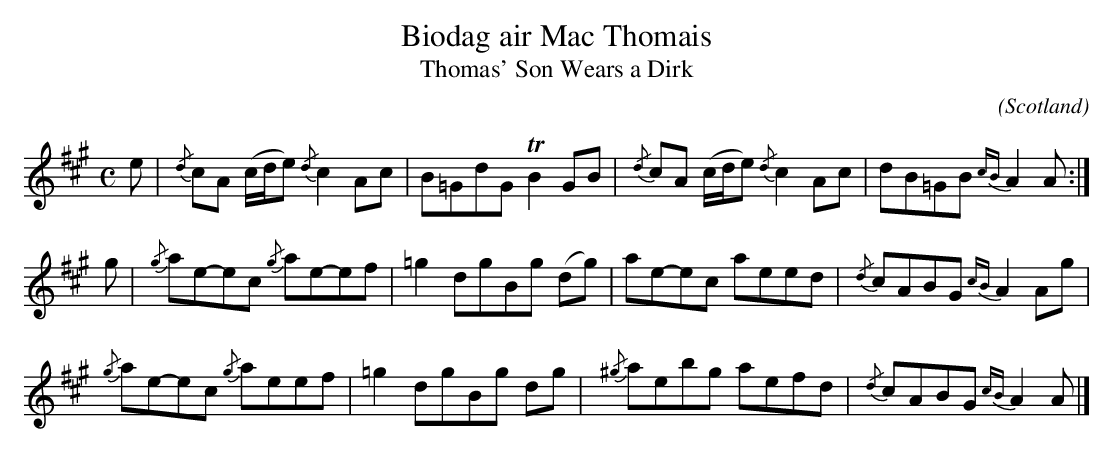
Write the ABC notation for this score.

X:1
T:Biodag air Mac Thomais
T:Thomas' Son Wears a Dirk
C:
O:Scotland
M:C
L:1/8
K:A
e | {/d}cA (c/2d/2e) {/d}c2 Ac | B=GdG TB2 GB | {/d}cA (c/2d/2e) {/d}c2 Ac | dB=GB {cB}A2 A :|
g | {/g}ae-ec {/g}ae-ef | =g2 dgBg (dg) | ae-ec aeed | {/d}cABG {cB}A2 Ag |
{/g}ae-ec {/g}aeef | =g2 dgBg dg | {/^g}aebg aefd | {/d}cABG {cB}A2 A |]
